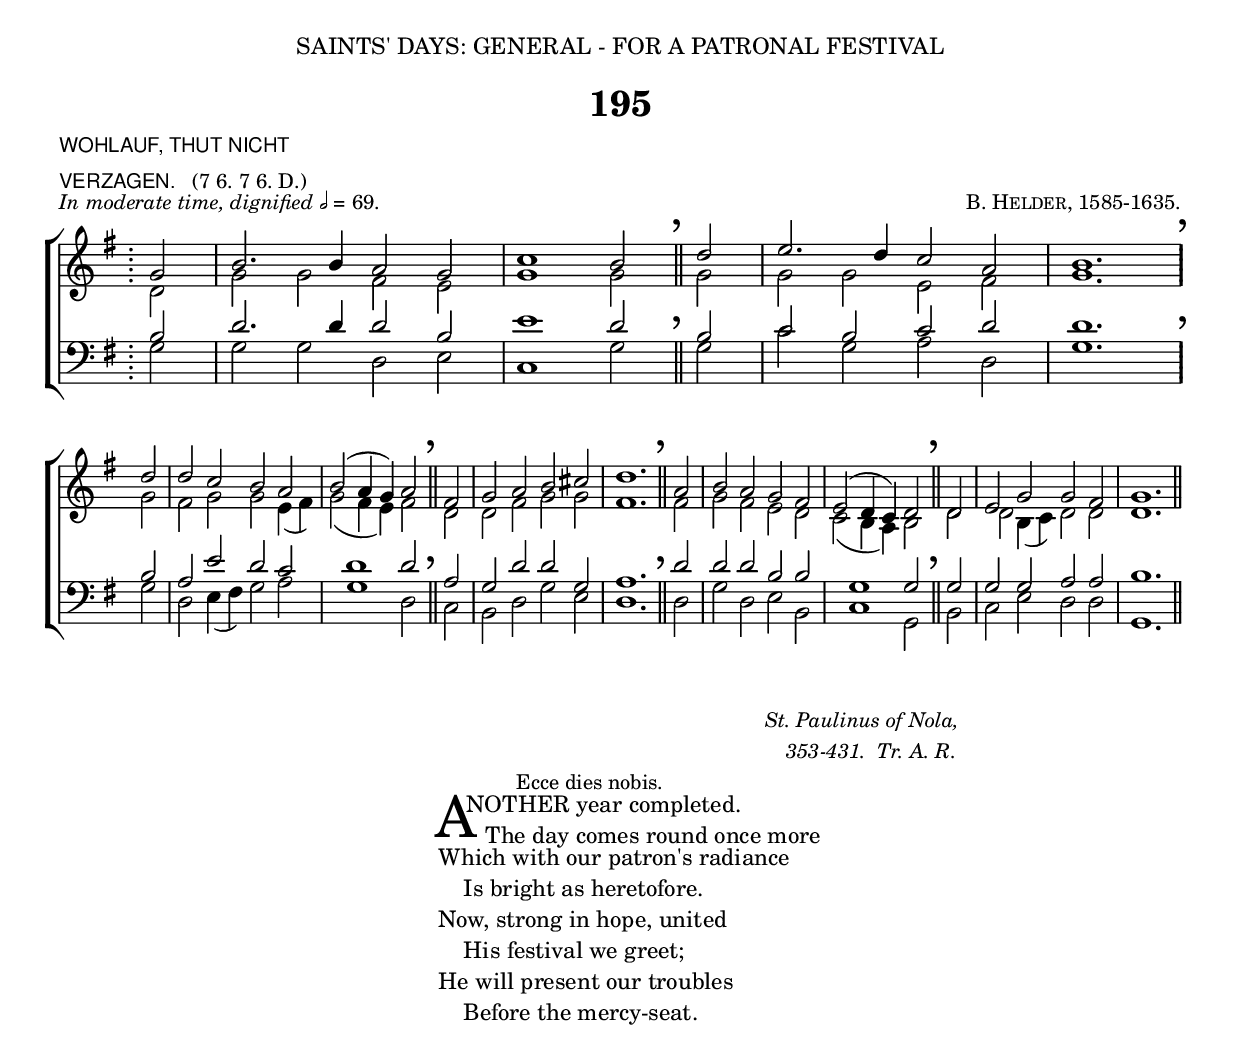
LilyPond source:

%%%% 312.png
%%%% Hymn 195 WOHLAUF, THUT NICHT VERZAGEN.  Another year completed.
%%%% Rev 1.

\version "2.10"

\header {
  dedication = \markup {  \center-align { "SAINTS' DAYS: GENERAL - FOR A PATRONAL FESTIVAL"
	\hspace #0.1 }}	
	
  title = "195"   
  
  poet = \markup { \small {  \column {
	        \line { \sans { "WOHLAUF, THUT NICHT" }}
		\line { \sans { "VERZAGEN."} \hspace #1 \roman {"(7 6. 7 6. D.)"}}
  }}}
  
  meter = \markup { \small { \italic {In moderate time, dignified} \fontsize #-5 \general-align #Y #DOWN \note #"2" #1 = 69.} }
  
  arranger = \markup { \small \smallCaps "B. Helder, 1585-1635." }
  
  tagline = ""
}

%%%%%%%%%%%%%%%%%%%%%%%%%%% Macros

%%% prints a repeat sign glyph comprising 4 dots. Used only to begin a repeat at the start of a piece where \bar ":" does not work      

fdstartrepeat =  {\once \override Staff.BarLine #'stencil = #ly:text-interface::print 
                  \once \override Staff.BarLine #'text = \markup  { \line { \hspace #0 \override #'(baseline-skip . 1.0) 
                                                                    \raise #1.4 \column { \with-color #black { 
                                                                    \fontsize #2 . \fontsize #2 . \fontsize #2 . \fontsize #2 .} }
                  } }   
                 \bar "|:"}
   
%%% prints a repeat sign glyph comprising 4 dots and two thin bars

fdendrepeat = {\once \override Staff.BarLine #'stencil = #ly:text-interface::print 
                \once \override Staff.BarLine #'text = \markup  {  \line { \raise #1.4 \override #'(baseline-skip . 1.0)  \column { \with-color #black {  \fontsize #2 . \fontsize #2 . \fontsize #2 . \fontsize #2 .} }
                                                                   \hspace #-1 \filled-box #'(0 . 0.15) #'(-2 . 2) #0
                                                                   \hspace #-0.9 \filled-box #'(0 . 0.15) #'(-2 . 2) #0
        } }     
        \bar "||"} 

%%generates the breathmarks
breathmark = { \override Score.RehearsalMark #'break-visibility = #begin-of-line-invisible
	\override Score.RehearsalMark #'Y-offset = #'4.0
	\override Score.RehearsalMark #'X-offset = #'-0.5
	\mark \markup {\fontsize #4 ","}
}
	
%%% push a note slightly to the right	      
	      
push = \once \override NoteColumn #'force-hshift = #0.8

%%% same as above but uses X-offset. When two notes are stacked in one notecolumn and both need to be moved, force-hshift 
%%% does not work for both, so X-offset must be used for one of the two notes to be moved.

pushb = \once \override NoteHead #'X-offset = #1.6 
	
%%% music function to move a note various amounts of space. \movenote #0.4 moves is equivalent to force-hshift = #0.4

movenote = #(define-music-function (parser location vector) (number?)
     #{
	     \once \override NoteColumn #'force-hshift = #$vector
     #})

%%% shortens stems     
     
shortenStem = \once \override Stem #'length = #4.5
	
%%% Used to pull a note left. Used when a slurred note pair straddles a longer note above when notecolumn force-hshift does not work 		 

straddle =  { \once \override Score.SeparationItem #'padding = #2
              \once \override NoteHead #'X-offset = #-3.6
              \once \override Stem #'X-offset = #-3.6 }
	            
%%shortcut macro for small notes
smallnote = {  \once \set fontSize = #-3 
              \once \override Stem #'length = #5  }
	      
	      
%%%%%%%%%%%%%%%%%%%%%%%%%%% End of macro definitions

%%% SATB voices

global = {
  \time 4/2
  \key g \major
  \set Staff.midiInstrument = "church organ"
}

soprano = \relative c' { 
  \tag #'repeatpart { \fdstartrepeat  \partial 2 g'2 | b2. b4 a2 g2 | c1 b2 \breathmark \bar "||" d2 | e2. d4 c2 a2 | b1. \breathmark \bar "||"  \fdendrepeat \break }
  \tag #'remainder {  d2 | d2 c2 b2 a2 | b2 ( a4 g4 ) a2 \breathmark \bar "||" fis2 | g2 a2 b2 cis2 | d1. \breathmark \bar "||" 
  a2 | b2 a2 g2 fis2 | e2 ( d4 c4 ) d2 \breathmark \bar "||" d2 | e2 g2 g2 fis2 | g1. \bar "||" }
} 
   
alto = \relative c' {  
  \tag #'repeatpart {  d2 | g2 g2 fis2 e2 | g1 g2 \bar "||" g2 g2 g2 e2 fis2 | g1. \bar "||" \fdendrepeat }
  \tag #'remainder {  g2 | fis2 g2 g2 e4 ( fis4 ) | g2 ( fis4 e4 ) fis2 \bar "||"  d2 | d2 fis2 g2  g2 | fis1. \bar "||" 
  fis2 | g2 fis2  e2 d2 | c2 ( b4 a4 ) b2 \bar "||"  d2 | d2 b4 ( c4 ) d2 d2 | d1. \bar "||"  }
}

tenor = \relative c {\clef bass 
  \tag #'repeatpart { \fdstartrepeat  b'2 | d2. d4 d2 b2 | e1 d2 \bar "||"  b2 | c2 b2 c2 d2 | d1. \bar "||" \fdendrepeat }
  \tag #'remainder {  b2 | a2 e'2 d2 c2 | \push d1 d2 \bar "||"  a2 | g2 d'2 d2 g,2 | a1. \bar "||" 
  d2 | d2 d2 b2 b2 | \push g1 g2 \bar "||"  g2 | g2 g2 a2 a2 | b1. \bar "||"  }
}

bass = \relative c {\clef bass 
  \tag #'repeatpart {  g'2 | g2 g2 d2 e2 | c1 g'2 \bar "||" g2 | c2 g2 a2 d,2 | g1. \bar "||"  \fdendrepeat }
  \tag #'remainder { g2 | d2 e4 ( fis4 ) g2 a2 | \pushb g1 d2 \bar "||" c2 | b2 d2 g2 e2 | d1. \bar "||" 
  d2 | g2 d2 e2 b2 | \pushb c1 g2 \bar "||" b2 | c2 e2 d2 d2 | g,1. \bar "||"  }
}

#(ly:set-option 'point-and-click #f)

\paper {
  #(set-paper-size "a4")
%  annotate-spacing = ##t
  print-page-number = ##f
  ragged-last-bottom = ##t
  ragged-bottom = ##t
}

\book{

%%% Score block	

\score{
\new ChoirStaff	
<<
	\context Staff = upper << 
	\context Voice = sopranos { \voiceOne \global \soprano }
	\context Voice = altos    { \voiceTwo \global \alto }
	                      >>
	\context Staff = lower <<
	\context Voice = tenors { \voiceOne \global \tenor }
	\context Voice = basses { \voiceTwo \global \bass }
			        >>
>>
\layout {
		indent=0
		\context { \Score \remove "Bar_number_engraver" }
		\context { \Staff \remove "Time_signature_engraver" }
		\context { \Score \remove "Mark_engraver"  }
                \context { \Staff \consists "Mark_engraver"  }
	} %% close layout
		
} %%% Score bracket


%%% A separate score block to unfold the repeat and generate the midi	

\score{
\new ChoirStaff	
<<
	\context Staff = upper << 
	\context Voice = sopranos { \voiceOne \global \removeWithTag #'remainder \soprano \soprano }
	\context Voice = altos    { \voiceTwo \global \removeWithTag #'remainder \alto \alto }
	                      >>
	\context Staff = lower <<
	\context Voice = tenors { \voiceOne \global \removeWithTag #'remainder \tenor \tenor }
	\context Voice = basses { \voiceTwo \global \removeWithTag #'remainder \bass \bass }
			        >>
>>

\midi { \context { \Score tempoWholesPerMinute = #(ly:make-moment 69 2)}} 

} %%% Score bracket


%%% Lyric titles and attributions

\markup { \hspace #18 \small {  \column { \line { \hspace #50 \italic "St. Paulinus of Nola," } 
          	                         \line { \hspace #52 \italic "353-431.  Tr. A. R." }    
					 \line { \hspace #26 "Ecce dies nobis." }
}}}


%%% Lyrics

\markup { \hspace #34 %%add space as necc. to center the column
          \column { %% super column of everything
	              \column { %%stanza 1 is a column of 2 lines  
	                  \line { \hspace #2.2 \column { \lower #2.4 \fontsize #8 "A" }   %%Drop Cap goes here
				  \hspace #-1.6    %% adjust this if other letters are too far from Drop Cap
				  \column  { \raise #0.0 "NOTHER year completed."
			                                 "   The day comes round once more" } }          
	                  \line {  \hspace #2.5  %%adjust hspace until this line left edge is flush with Drop Cap
				   \lower  #1.56  %%adjust this until the line spacing looks right
				   \column {   
					   "Which with our patron's radiance"
					   "    Is bright as heretofore."
					   "Now, strong in hope, united"
					   "    His festival we greet;"
					   "He will present our troubles"
					   "    Before the mercy-seat."
			  		}}
		      }
	  } %%% end supercolumn
} %%% end markup	  
       
       
%%fake score block to occupy space and force a pagebreak.  Can't think of a better way of doing this.
\score{
	{s4 }
\header { breakbefore = ##f piece = ##f opus = ##f tagline = ##f }
\layout{	
	\context { \Staff
		\remove Time_signature_engraver
		\remove Key_engraver
		\remove Clef_engraver
		\remove Staff_symbol_engraver
}}}

%%% Second page
%%% continuation of  lyrics

\markup { \hspace #34   %%add space as necc. to center the column
	          \column { 
			\hspace #1  
			\line {"2  "
				\column {	     
					"The Scriptures tell how Moses"
					"    Did for the people pray,"
					"Appeased the Judge eternal,"
					"    And turned his wrath away;"
					"Elijah's prayer had power,"
					"    To close and open heaven:"
					"Such Saints as were aforetime,"
					"    Such Saints to us are given."
					 "                  " %%% blank space before next verse
			}}    
			\line {"3  "
				\column {	     
					"O Saint of God, beloved,"
					"    And placed on his right hand,"
					"Thy prayers be like a rampart"
					"    As 'gainst the foe we stand;"
					"For Abraham's God is thy God,"
					"    And Isaac's God is thine,"
					"Thine is the God of Jacob,"
					"    The Lord of power benign."
					"                  " %%% blank space before next verse
			}} 
			\line {"4. "
				\column {	     
					"For forty years his Israel"
					"    He fed with Angels' food;"
					"The flinty rock he opened"
					"    The streams of water flowed."
					"Entreat that Christ his people"
					"    May lead to victory:"
					"The God of Joshua's triumph"
					"    The Lord thy God is he."
			}}
	  }
} %%% lyric markup bracket


%%% Amen score block
\score{
  \new ChoirStaff
   <<
        \context Staff = upper \with { fontSize = #-3  \override StaffSymbol #'staff-space = #(magstep -2) }  
	                      << 
	\context Voice = "sopranos" { \relative c' { \clef treble \global \voiceOne g'1 g1 \bar "||" }}
	\context Voice = "altos"    { \relative c' {  \clef treble \global \voiceTwo e1 d1 \bar "||" }}
	                      >>
			      
	\context Lyrics \lyricsto "altos" { \override LyricText #'font-size = #-1 A -- men. }
	
	\context Staff = lower \with { fontSize = #-3  \override StaffSymbol #'staff-space = #(magstep -2) }  
	                       <<
	\context Voice = "tenors" { \relative c { \clef bass \global \voiceThree c'1 b1 \bar "||" }}
	\context Voice = "basses" { \relative c { \clef bass \global \voiceFour  c1 g1 \bar "||" }}
			        >> 
  >>			      
\header { breakbefore = ##f piece = " " opus = " " }
\layout { 
	\context { \Score timing = ##f }
	ragged-right = ##t
	indent = 15\cm
	\context { \Staff \remove Time_signature_engraver }

       }

\midi { \context { \Score tempoWholesPerMinute = #(ly:make-moment 69 2) }}  %%Amen midi       
       
}  



} %%% book bracket
